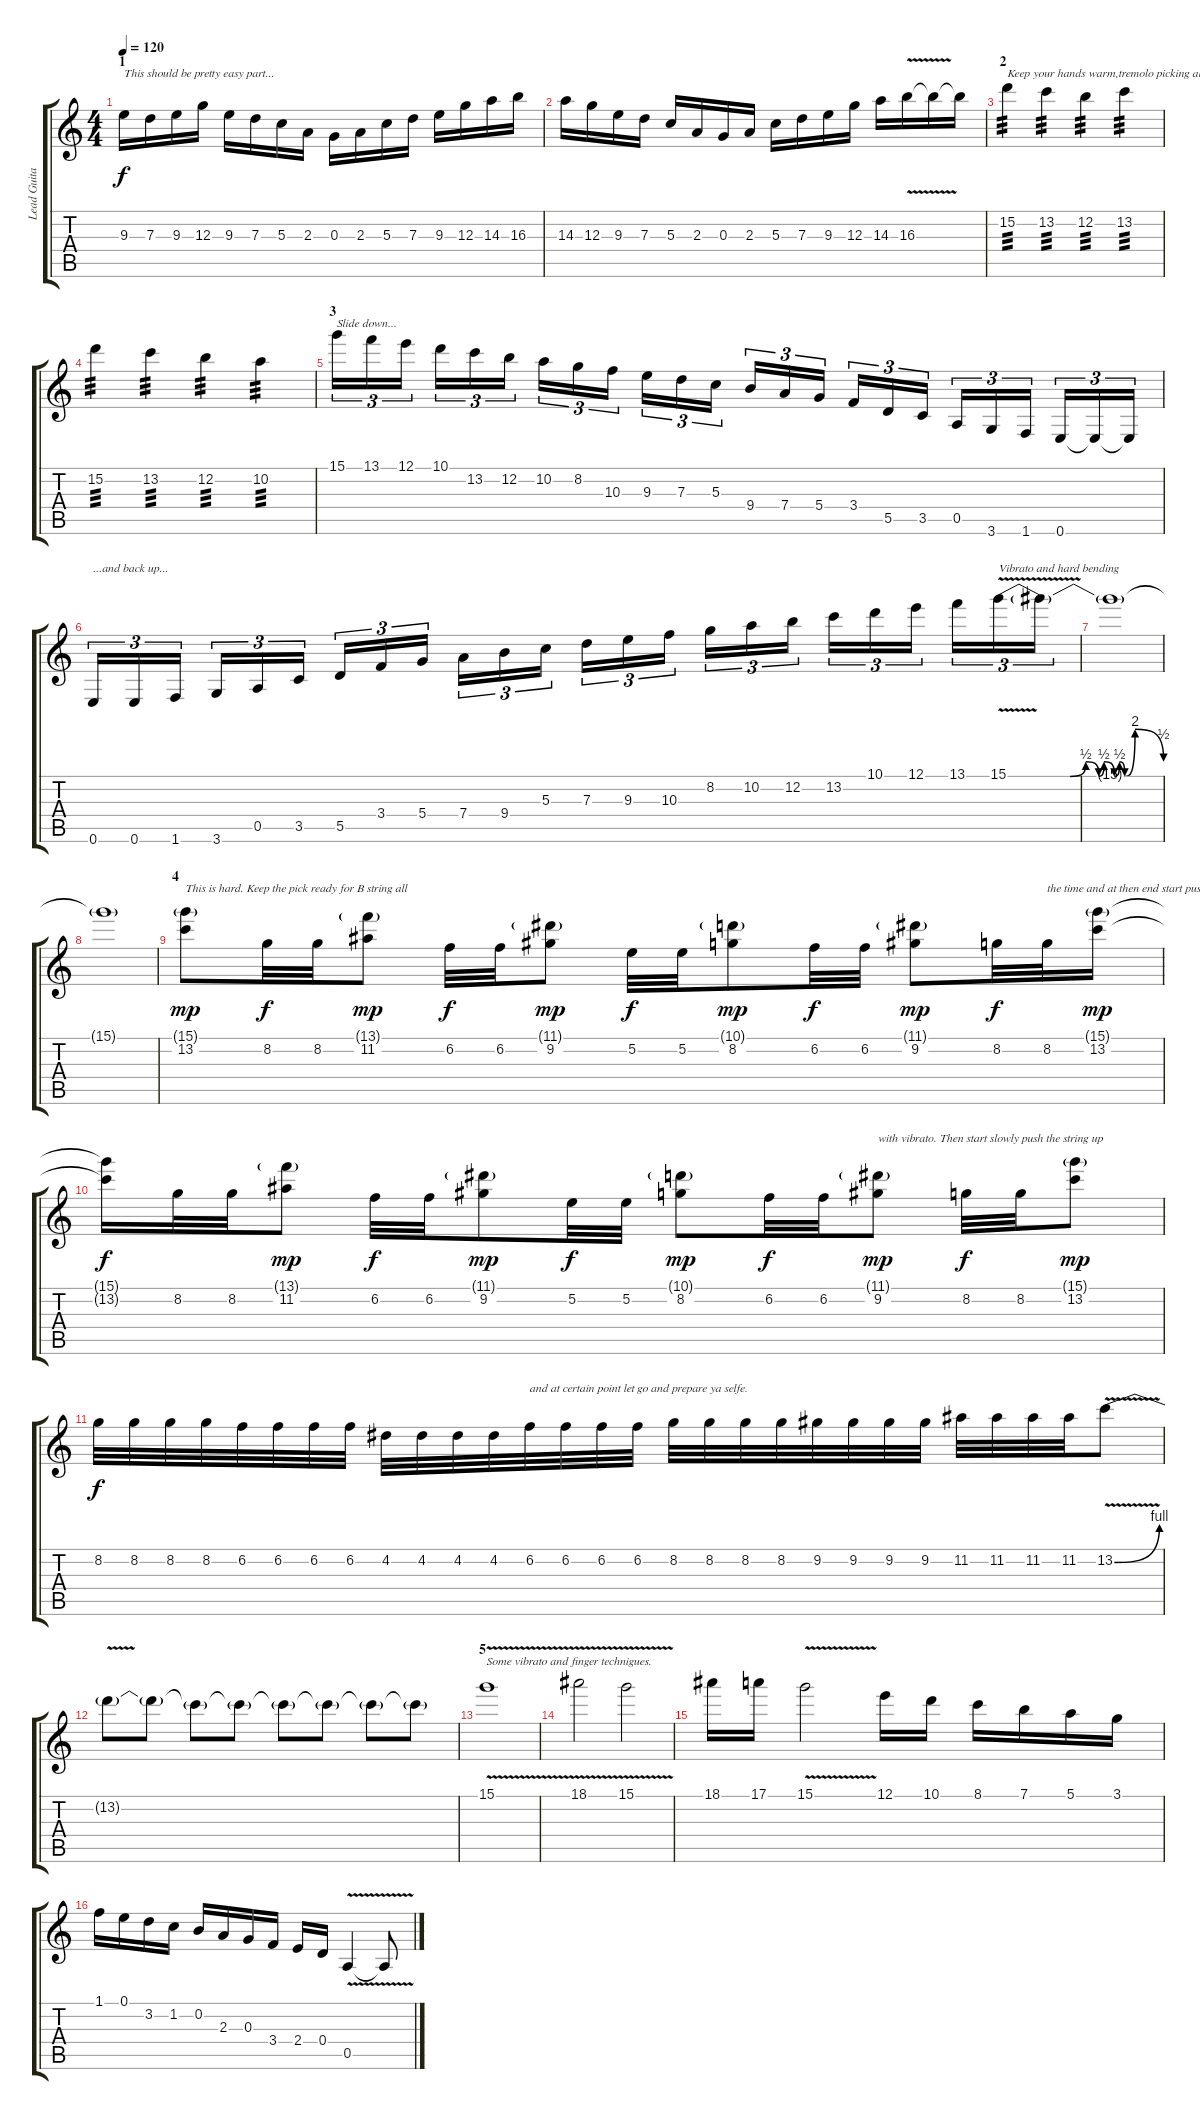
\track ("Lead Guitar (One To Learn)" "Lead Guita") {instrument overdrivenguitar}
\staff {score tabs}
\tuning (E4 B3 G3 D3 A2 E2) {hide}
\ts (4 4)
\section ("" "1")
\tempo 120
\clef g2
\ks c
9.3.16{txt "This should be pretty easy part..." dy f instrument overdrivenguitar} 7.3.16 9.3.16 12.3.16 9.3.16 7.3.16 5.3.16 2.3.16 0.3.16 2.3.16 5.3.16 7.3.16 9.3.16 12.3.16 14.3.16 16.3.16 |
14.3.16 12.3.16 9.3.16 7.3.16 5.3.16 2.3.16 0.3.16 2.3.16 5.3.16 7.3.16 9.3.16 12.3.16 14.3.16 16.3{v}.16 16.3{t}.16 16.3{t}.16 |
\section ("" "2")
15.2.4{txt "Keep your hands warm,tremolo picking ahead!" tp 3} 13.2.4{tp 3} 12.2.4{tp 3} 13.2.4{tp 3} |
15.2.4{tp 3} 13.2.4{tp 3} 12.2.4{tp 3} 10.2.4{tp 3} |
\section ("" "3")
15.1.16{tu (3 2) txt "Slide down..."} 13.1.16{tu (3 2)} 12.1.16{tu (3 2)} 10.1.16{tu (3 2)} 13.2.16{tu (3 2)} 12.2.16{tu (3 2)} 10.2.16{tu (3 2)} 8.2.16{tu (3 2)} 10.3.16{tu (3 2)} 9.3.16{tu (3 2)} 7.3.16{tu (3 2)} 5.3.16{tu (3 2)} 9.4.16{tu (3 2)} 7.4.16{tu (3 2)} 5.4.16{tu (3 2)} 3.4.16{tu (3 2)} 5.5.16{tu (3 2)} 3.5.16{tu (3 2)} 0.5.16{tu (3 2)} 3.6.16{tu (3 2)} 1.6.16{tu (3 2)} 0.6.16{tu (3 2)} 0.6{t}.16{tu (3 2)} 0.6{t}.16{tu (3 2)} |
0.6.16{tu (3 2) txt "...and back up..."} 0.6.16{tu (3 2)} 1.6.16{tu (3 2)} 3.6.16{tu (3 2)} 0.5.16{tu (3 2)} 3.5.16{tu (3 2)} 5.5.16{tu (3 2)} 3.4.16{tu (3 2)} 5.4.16{tu (3 2)} 7.4.16{tu (3 2)} 9.4.16{tu (3 2)} 5.3.16{tu (3 2)} 7.3.16{tu (3 2)} 9.3.16{tu (3 2)} 10.3.16{tu (3 2)} 8.2.16{tu (3 2)} 10.2.16{tu (3 2)} 12.2.16{tu (3 2)} 13.2.16{tu (3 2)} 10.1.16{tu (3 2)} 12.1.16{tu (3 2)} 13.1.16{tu (3 2)} 15.1{be (custom 0 0 24 0 30 2 35 0 37 2 41 0 43 2 45 0 49 8 60 2) v}.16{tu (3 2) txt "Vibrato and hard bending "} 15.1{t}.16{tu (3 2)} |
15.1{t}.1 |
15.1{t}.1 |
\section ("" "4")
(15.1{g} 13.2).8{txt "This is hard. Keep the pick ready for B string all" dy mp} 8.2.32{dy f} 8.2.32 (13.1{g} 11.2).8{dy mp} 6.2.32{dy f} 6.2.32 (11.1{g} 9.2).8{dy mp} 5.2.32{dy f} 5.2.32 (10.1{g} 8.2).8{dy mp} 6.2.32{dy f} 6.2.32 (11.1{g} 9.2).8{dy mp} 8.2.32{dy f} 8.2.32{txt "the time and at then end start pushing the string "} (15.1{g} 13.2).16{dy mp} |
(15.1{t} 13.2{t}).16{dy f} 8.2.32 8.2.32 (13.1{g} 11.2).8{dy mp} 6.2.32{dy f} 6.2.32 (11.1{g} 9.2).8{dy mp} 5.2.32{dy f} 5.2.32 (10.1{g} 8.2).8{dy mp} 6.2.32{dy f} 6.2.32 (11.1{g} 9.2).8{txt "with vibrato. Then start slowly push the string up" dy mp} 8.2.32{dy f} 8.2.32 (15.1{g} 13.2).8{dy mp} |
8.2.32{dy f} 8.2.32 8.2.32 8.2.32 6.2.32 6.2.32 6.2.32 6.2.32 4.2.32 4.2.32 4.2.32 4.2.32 6.2.32{txt "and at certain point let go and prepare ya selfe."} 6.2.32 6.2.32 6.2.32 8.2.32 8.2.32 8.2.32 8.2.32 9.2.32 9.2.32 9.2.32 9.2.32 11.2.32 11.2.32 11.2.32 11.2.32 13.2{be (bend 0 0 60 4) v}.8 |
13.2{t}.8 13.2{t}.8 13.2{t}.8 13.2{t}.8 13.2{t}.8 13.2{t}.8 13.2{t}.8 13.2{t}.8 |
\section ("" "5")
15.1{v}.1{txt "Some vibrato and finger technigues."} |
18.1{v}.2 15.1{v}.2 |
18.1.16 17.1.16 15.1{v}.2 12.1.16 10.1.16 8.1.16 7.1.16 5.1.16 3.1.16 |
1.1.16 0.1.16 3.2.16 1.2.16 0.2.16 2.3.16 0.3.16 3.4.16 2.4.16 0.4.16 0.5{v}.4 0.5{t}.8
